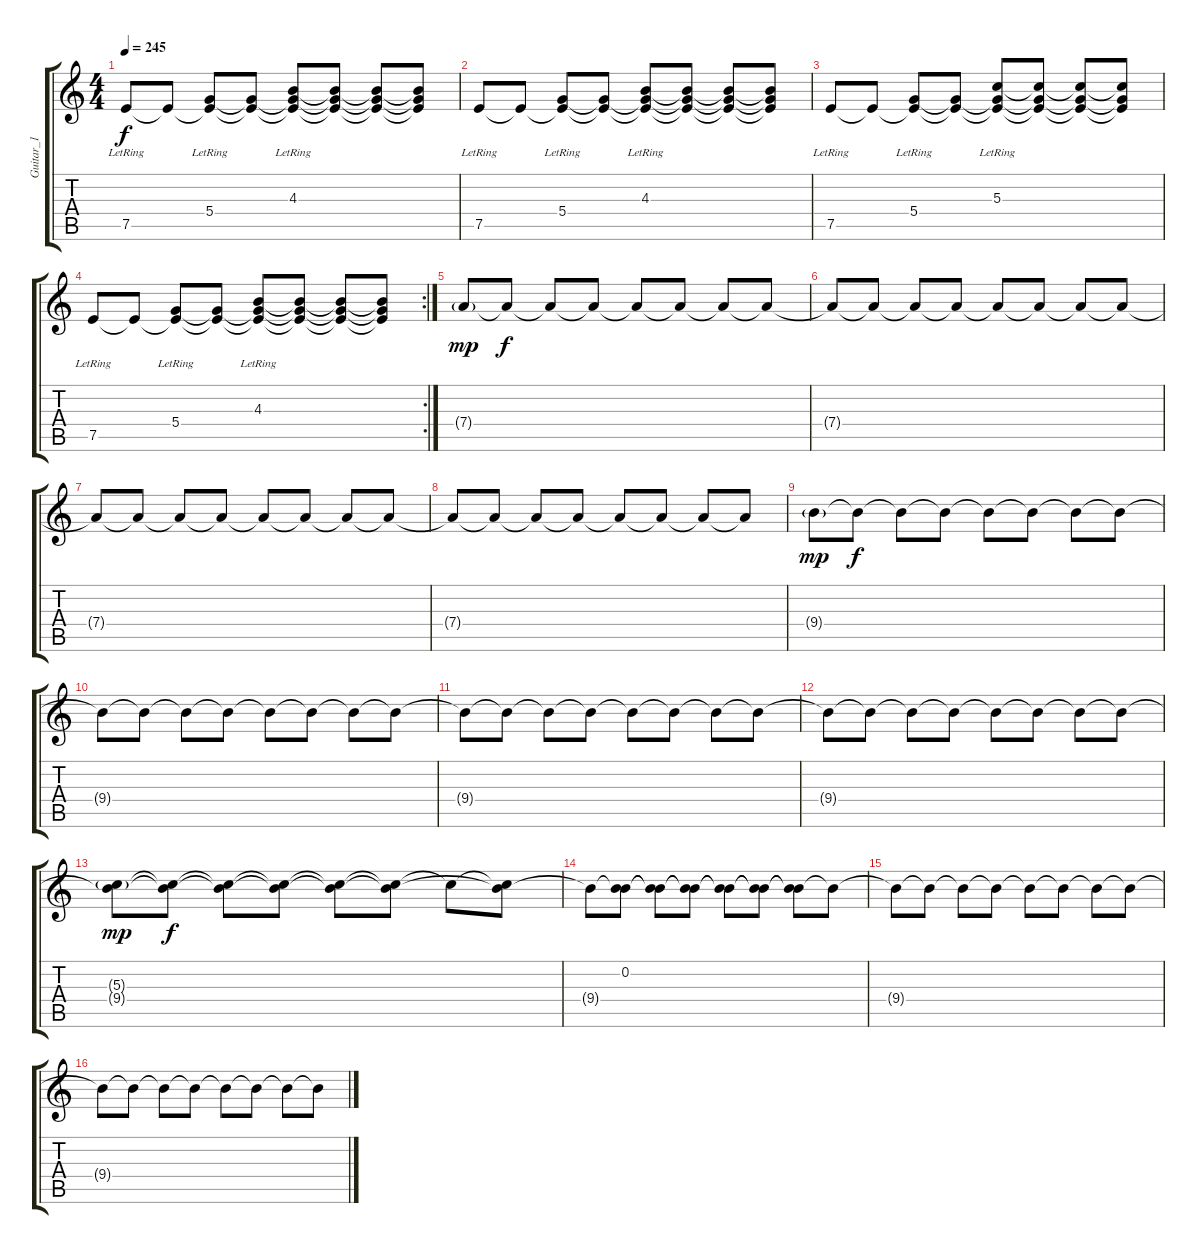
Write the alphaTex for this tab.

\track ("Guitar_1" "Guitar_1") {instrument electricguitarjazz}
\staff {score tabs}
\tuning (E4 B3 G3 D3 A2 E2) {hide}
\ts (4 4)
\tempo 245
\clef g2
\ks c
7.5{lr}.8{dy f} 7.5{t}.8 (5.4{lr} 7.5{t}).8 (5.4{t} 7.5{t}).8 (4.3{lr} 5.4{t} 7.5{t}).8 (4.3{t} 5.4{t} 7.5{t}).8 (4.3{t} 5.4{t} 7.5{t}).8 (4.3{t} 5.4{t} 7.5{t}).8 |
7.5{lr}.8 7.5{t}.8 (5.4{lr} 7.5{t}).8 (5.4{t} 7.5{t}).8 (4.3{lr} 5.4{t} 7.5{t}).8 (4.3{t} 5.4{t} 7.5{t}).8 (4.3{t} 5.4{t} 7.5{t}).8 (4.3{t} 5.4{t} 7.5{t}).8 |
7.5{lr}.8 7.5{t}.8 (5.4{lr} 7.5{t}).8 (5.4{t} 7.5{t}).8 (5.3{lr} 5.4{t} 7.5{t}).8 (5.3{t} 5.4{t} 7.5{t}).8 (5.3{t} 5.4{t} 7.5{t}).8 (5.3{t} 5.4{t} 7.5{t}).8 |
\rc 2
7.5{lr}.8 7.5{t}.8 (5.4{lr} 7.5{t}).8 (5.4{t} 7.5{t}).8 (4.3{lr} 5.4{t} 7.5{t}).8 (4.3{t} 5.4{t} 7.5{t}).8 (4.3{t} 5.4{t} 7.5{t}).8 (4.3{t} 5.4{t} 7.5{t}).8 |
7.4{g}.8{dy mp volume 0} 7.4{t}.8{dy f} 7.4{t}.8 7.4{t}.8 7.4{t}.8 7.4{t}.8 7.4{t}.8 7.4{t}.8 |
7.4{t}.8{volume 5 instrument overdrivenguitar} 7.4{t}.8 7.4{t}.8 7.4{t}.8 7.4{t}.8 7.4{t}.8 7.4{t}.8 7.4{t}.8 |
7.4{t}.8 7.4{t}.8 7.4{t}.8 7.4{t}.8 7.4{t}.8 7.4{t}.8 7.4{t}.8 7.4{t}.8 |
7.4{t}.8 7.4{t}.8 7.4{t}.8 7.4{t}.8 7.4{t}.8 7.4{t}.8 7.4{t}.8 7.4{t}.8 |
9.4{g}.8{dy mp volume 9} 9.4{t}.8{dy f} 9.4{t}.8 9.4{t}.8 9.4{t}.8 9.4{t}.8 9.4{t}.8 9.4{t}.8 |
9.4{t}.8 9.4{t}.8 9.4{t}.8 9.4{t}.8 9.4{t}.8 9.4{t}.8 9.4{t}.8 9.4{t}.8 |
9.4{t}.8{volume 5} 9.4{t}.8 9.4{t}.8 9.4{t}.8 9.4{t}.8 9.4{t}.8 9.4{t}.8 9.4{t}.8 |
9.4{t}.8 9.4{t}.8 9.4{t}.8 9.4{t}.8 9.4{t}.8 9.4{t}.8 9.4{t}.8 9.4{t}.8 |
(5.3{g} 9.4{t}).8{dy mp volume 9} (5.3{t} 9.4{t}).8{dy f} (5.3{t} 9.4{t}).8 (5.3{t} 9.4{t}).8 (5.3{t} 9.4{t}).8 (5.3{t} 9.4{t}).8 5.3{t}.8 (5.3{t} 9.4{t}).8 |
9.4{t}.8 (0.2 9.4{t}).8 (0.2{t} 9.4{t}).8 (0.2{t} 9.4{t}).8 (0.2{t} 9.4{t}).8 (0.2{t} 9.4{t}).8 (0.2{t} 9.4{t}).8 9.4{t}.8 |
9.4{t}.8{volume 5} 9.4{t}.8 9.4{t}.8 9.4{t}.8 9.4{t}.8 9.4{t}.8 9.4{t}.8 9.4{t}.8 |
9.4{t}.8 9.4{t}.8 9.4{t}.8 9.4{t}.8 9.4{t}.8 9.4{t}.8 9.4{t}.8 9.4{t}.8
